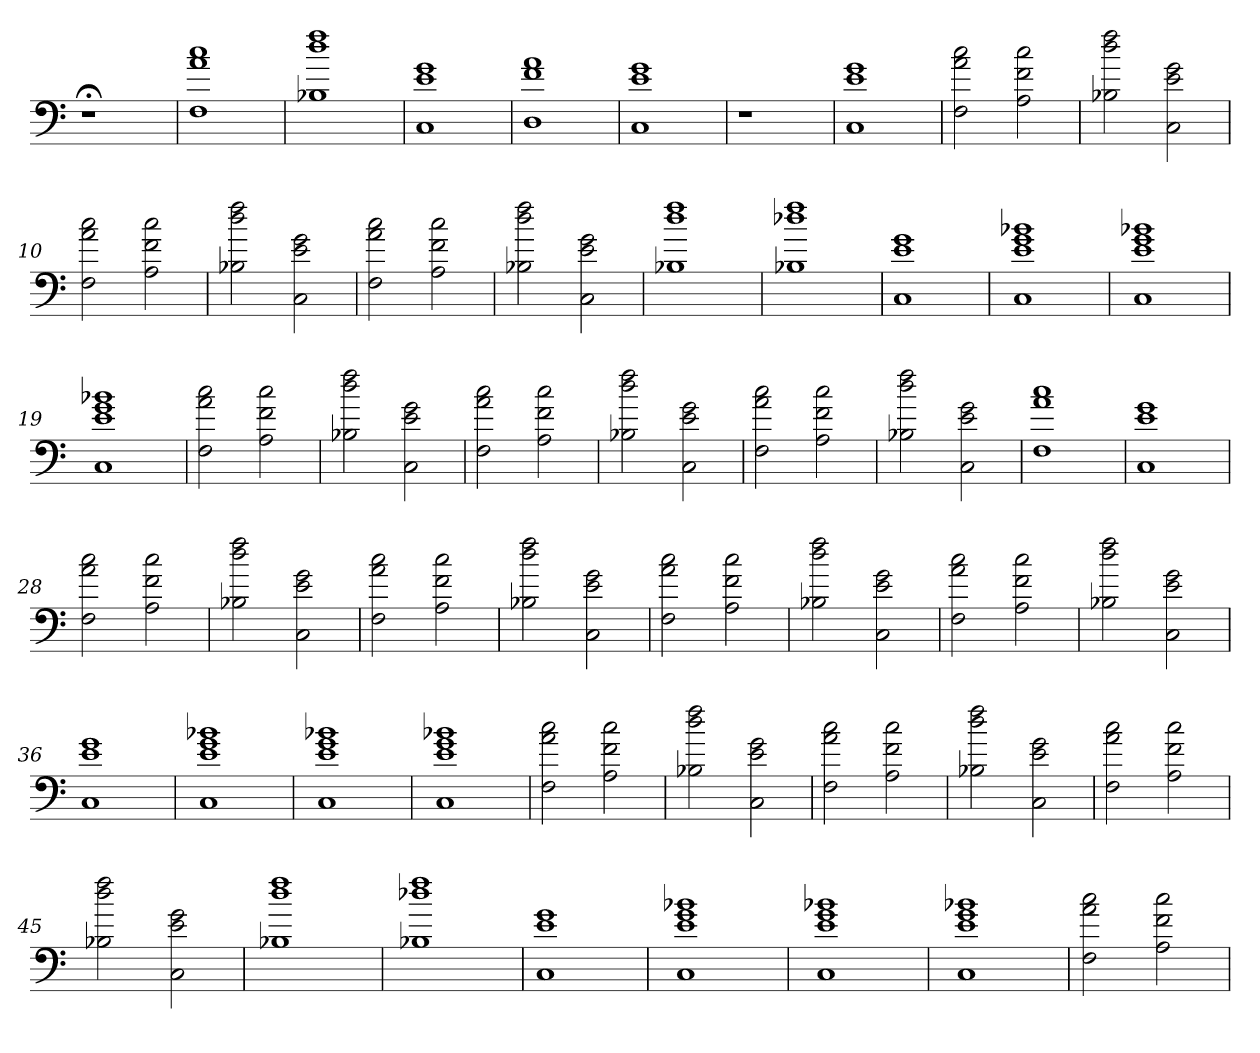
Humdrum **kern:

**kern
*part1
*staff1
=
1r;<
=1
1F 1a 1cc
=2
1B-X 1dd 1ff
=3
1C 1e 1g
=4
1D 1f 1a
=5
1C 1e 1g
=6
1r
=7
1C 1e 1g
=8
2F 2a 2cc
2A 2f 2cc
=9
2B-X 2dd 2ff
2C 2e 2g
=10
2F 2a 2cc
2A 2f 2cc
=11
2B-X 2dd 2ff
2C 2e 2g
=12
2F 2a 2cc
2A 2f 2cc
=13
2B-X 2dd 2ff
2C 2e 2g
=14
1B-X 1dd 1ff
=15
1B-X 1dd-X 1ff
=16
1C 1e 1g
=17
1C 1e 1g 1b-X
=18
1C 1e 1g 1b-X
=19
1C 1e 1g 1b-X
=20
2F 2a 2cc
2A 2f 2cc
=21
2B-X 2dd 2ff
2C 2e 2g
=22
2F 2a 2cc
2A 2f 2cc
=23
2B-X 2dd 2ff
2C 2e 2g
=24
2F 2a 2cc
2A 2f 2cc
=25
2B-X 2dd 2ff
2C 2e 2g
=26
1F 1a 1cc
=27
1C 1e 1g
=28
2F 2a 2cc
2A 2f 2cc
=29
2B-X 2dd 2ff
2C 2e 2g
=30
2F 2a 2cc
2A 2f 2cc
=31
2B-X 2dd 2ff
2C 2e 2g
=32
2F 2a 2cc
2A 2f 2cc
=33
2B-X 2dd 2ff
2C 2e 2g
=34
2F 2a 2cc
2A 2f 2cc
=35
2B-X 2dd 2ff
2C 2e 2g
=36
1C 1e 1g
=37
1C 1e 1g 1b-X
=38
1C 1e 1g 1b-X
=39
1C 1e 1g 1b-X
=40
2F 2a 2cc
2A 2f 2cc
=41
2B-X 2dd 2ff
2C 2e 2g
=42
2F 2a 2cc
2A 2f 2cc
=43
2B-X 2dd 2ff
2C 2e 2g
=44
2F 2a 2cc
2A 2f 2cc
=45
2B-X 2dd 2ff
2C 2e 2g
=46
1B-X 1dd 1ff
=47
1B-X 1dd-X 1ff
=48
1C 1e 1g
=49
1C 1e 1g 1b-X
=50
1C 1e 1g 1b-X
=51
1C 1e 1g 1b-X
=52
2F 2a 2cc
2A 2f 2cc
=
*-
